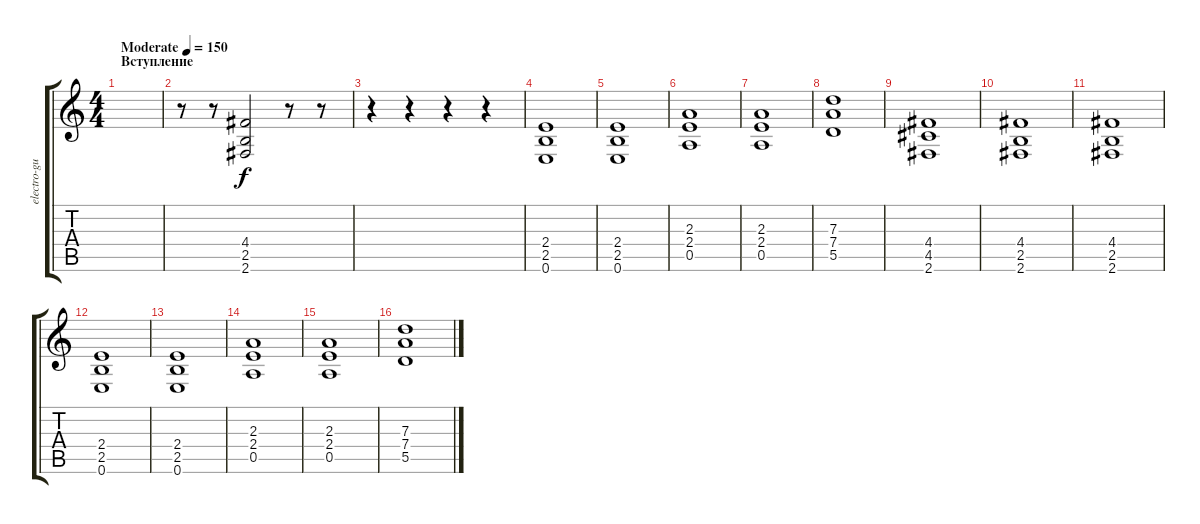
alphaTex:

\track ("electro-guitar" "electro-gu") {instrument overdrivenguitar}
\staff {score tabs}
\tuning (E4 B3 G3 D3 A2 E2) {hide}
\ts (4 4)
\section ("" "Вступление")
\tempo (150 "Moderate")
\clef g2
\ks c
|
r.8 r.8 (4.4 2.5 2.6).2 r.8 r.8 |
r.4 r.4 r.4 r.4 |
(2.4 2.5 0.6).1 |
(2.4 2.5 0.6).1 |
(2.3 2.4 0.5).1 |
(2.3 2.4 0.5).1 |
(7.3 7.4 5.5).1 |
(4.4 4.5 2.6).1 |
(4.4 2.5 2.6).1 |
(4.4 2.5 2.6).1 |
(2.4 2.5 0.6).1 |
(2.4 2.5 0.6).1 |
(2.3 2.4 0.5).1 |
(2.3 2.4 0.5).1 |
(7.3 7.4 5.5).1
